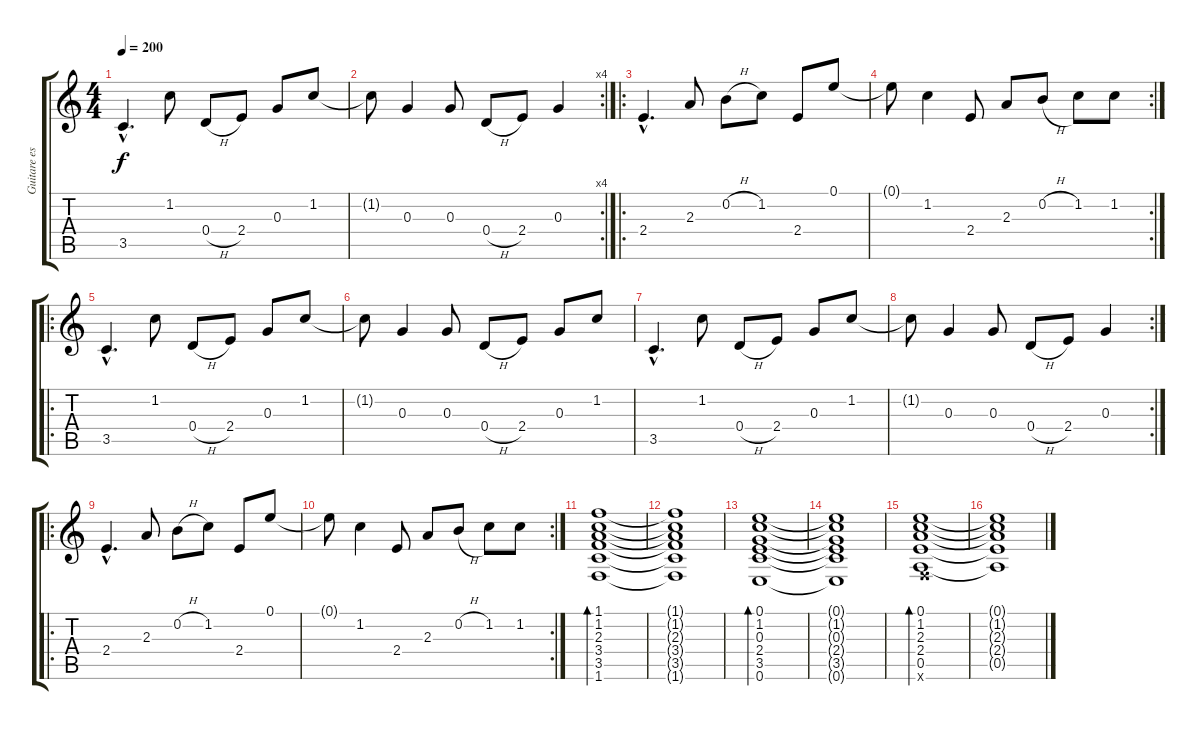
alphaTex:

\track ("Guitare espagnole" "Guitare es") {instrument acousticguitarsteel}
\staff {score tabs}
\tuning (E4 B3 G3 D3 A2 E2) {hide}
\ts (4 4)
\tempo 200
\clef g2
\ks c
3.5{hac}.4{d dy f} 1.2.8 0.4{h}.8 2.4.8 0.3.8 1.2.8 |
\rc 4
1.2{t}.8 0.3.4 0.3.8 0.4{h}.8 2.4.8 0.3.4 |
\ro
2.4{hac}.4{d} 2.3.8 0.2{h}.8 1.2.8 2.4.8 0.1.8 |
\rc 2
0.1{t}.8 1.2.4 2.4.8 2.3.8 0.2{h}.8 1.2.8 1.2.8 |
\ro
3.5{hac}.4{d} 1.2.8 0.4{h}.8 2.4.8 0.3.8 1.2.8 |
1.2{t}.8 0.3.4 0.3.8 0.4{h}.8 2.4.8 0.3.8 1.2.8 |
3.5{hac}.4{d} 1.2.8 0.4{h}.8 2.4.8 0.3.8 1.2.8 |
\rc 2
1.2{t}.8 0.3.4 0.3.8 0.4{h}.8 2.4.8 0.3.4 |
\ro
2.4{hac}.4{d} 2.3.8 0.2{h}.8 1.2.8 2.4.8 0.1.8 |
\rc 2
0.1{t}.8 1.2.4 2.4.8 2.3.8 0.2{h}.8 1.2.8 1.2.8 |
(1.1 1.2 2.3 3.4 3.5 1.6).1{bd 480} |
(1.1{t} 1.2{t} 2.3{t} 3.4{t} 3.5{t} 1.6{t}).1 |
(0.1 1.2 0.3 2.4 3.5 0.6).1{bd 480} |
(0.1{t} 1.2{t} 0.3{t} 2.4{t} 3.5{t} 0.6{t}).1 |
(0.1 1.2 2.3 2.4 0.5 1.6{x}).1{bd 480} |
(0.1{t} 1.2{t} 2.3{t} 2.4{t} 0.5{t}).1
